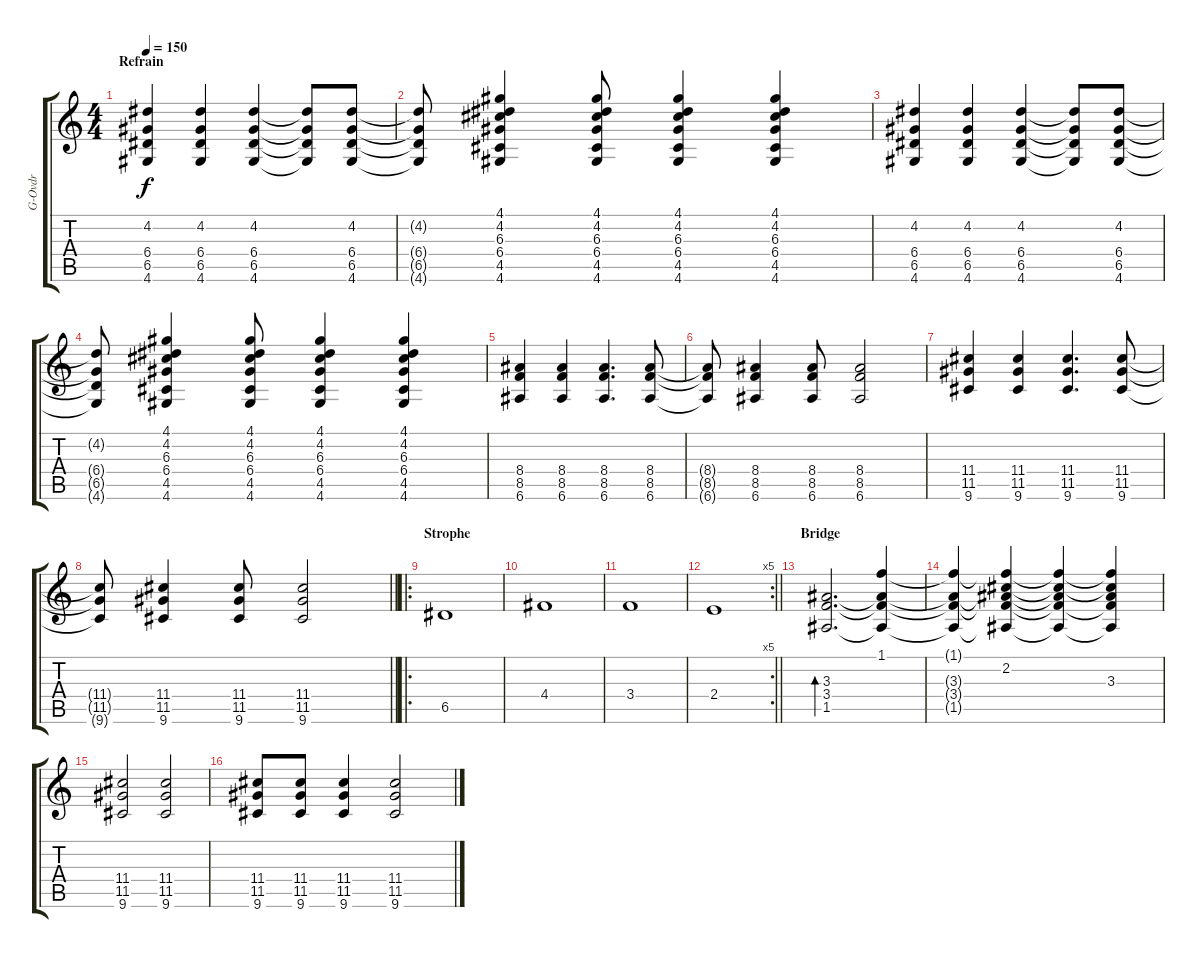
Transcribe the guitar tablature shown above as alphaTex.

\track ("G-Ovdr" "G-Ovdr") {instrument overdrivenguitar}
\staff {score tabs}
\tuning (E4 B3 G3 D3 A2 E2) {hide}
\ts (4 4)
\section ("" "Refrain")
\tempo 150
\clef g2
\ks c
(4.2 6.4 6.5 4.6).4{dy f} (4.2 6.4 6.5 4.6).4 (4.2 6.4 6.5 4.6).4 (4.2{t} 6.4{t} 6.5{t} 4.6{t}).8 (4.2 6.4 6.5 4.6).8 |
(4.2{t} 6.4{t} 6.5{t} 4.6{t}).8 (4.1 4.2 6.3 6.4 4.5 4.6).4 (4.1 4.2 6.3 6.4 4.5 4.6).8 (4.1 4.2 6.3 6.4 4.5 4.6).4 (4.1 4.2 6.3 6.4 4.5 4.6).4 |
(4.2 6.4 6.5 4.6).4 (4.2 6.4 6.5 4.6).4 (4.2 6.4 6.5 4.6).4 (4.2{t} 6.4{t} 6.5{t} 4.6{t}).8 (4.2 6.4 6.5 4.6).8 |
(4.2{t} 6.4{t} 6.5{t} 4.6{t}).8 (4.1 4.2 6.3 6.4 4.5 4.6).4 (4.1 4.2 6.3 6.4 4.5 4.6).8 (4.1 4.2 6.3 6.4 4.5 4.6).4 (4.1 4.2 6.3 6.4 4.5 4.6).4 |
(8.4 8.5 6.6).4 (8.4 8.5 6.6).4 (8.4 8.5 6.6).4{d} (8.4 8.5 6.6).8 |
(8.4{t} 8.5{t} 6.6{t}).8 (8.4 8.5 6.6).4 (8.4 8.5 6.6).8 (8.4 8.5 6.6).2 |
(11.4 11.5 9.6).4 (11.4 11.5 9.6).4 (11.4 11.5 9.6).4{d} (11.4 11.5 9.6).8 |
\barLineRight lightlight
(11.4{t} 11.5{t} 9.6{t}).8 (11.4 11.5 9.6).4 (11.4 11.5 9.6).8 (11.4 11.5 9.6).2 |
\ro
\section ("" "Strophe")
6.5.1 |
4.4.1 |
3.4.1 |
\rc 5
\barLineRight lightlight
2.4.1 |
\section ("" "Bridge")
(3.3 3.4 1.5).2{d bd 480} (1.1 3.3{t} 3.4{t} 1.5{t}).4 |
(1.1{t} 3.3{t} 3.4{t} 1.5{t}).4 (1.1{t} 2.2 3.3{t} 3.4{t} 1.5{t}).4 (1.1{t} 2.2{t} 3.3{t} 3.4{t} 1.5{t}).4 (1.1{t} 2.2{t} 3.3 3.4{t} 1.5{t}).4 |
(11.4 11.5 9.6).2 (11.4 11.5 9.6).2 |
(11.4 11.5 9.6).8 (11.4 11.5 9.6).8 (11.4 11.5 9.6).4 (11.4 11.5 9.6).2
